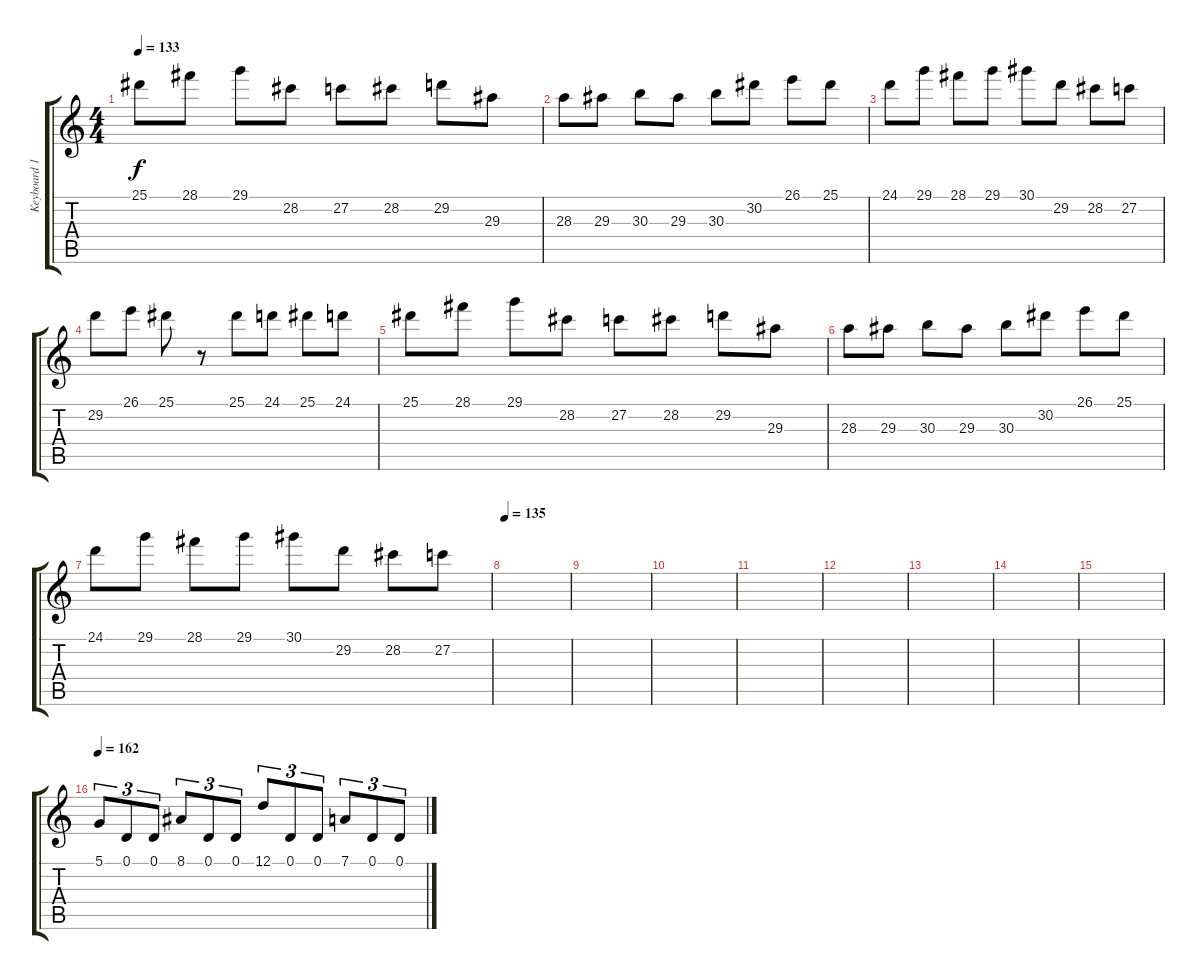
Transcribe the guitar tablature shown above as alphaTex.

\track ("Keyboard 1" "Keyboard 1") {instrument musicbox}
\staff {score tabs}
\tuning (D4 A3 F3 C3 G2 D2) {hide}
\ts (4 4)
\tempo 133
\clef g2
\ks c
25.1.8{dy f} 28.1.8 29.1.8 28.2.8 27.2.8 28.2.8 29.2.8 29.3.8 |
28.3.8 29.3.8 30.3.8 29.3.8 30.3.8 30.2.8 26.1.8 25.1.8 |
24.1.8 29.1.8 28.1.8 29.1.8 30.1.8 29.2.8 28.2.8 27.2.8 |
29.2.8 26.1.8 25.1.8 r.8 25.1.8 24.1.8 25.1.8 24.1.8 |
25.1.8 28.1.8 29.1.8 28.2.8 27.2.8 28.2.8 29.2.8 29.3.8 |
28.3.8 29.3.8 30.3.8 29.3.8 30.3.8 30.2.8 26.1.8 25.1.8 |
24.1.8 29.1.8 28.1.8 29.1.8 30.1.8 29.2.8 28.2.8 27.2.8 |
\tempo 135
|
|
|
|
|
|
|
|
\tempo 162
5.1.8{tu (3 2) volume 12 instrument brightacousticpiano} 0.1.8{tu (3 2)} 0.1.8{tu (3 2)} 8.1.8{tu (3 2)} 0.1.8{tu (3 2)} 0.1.8{tu (3 2)} 12.1.8{tu (3 2)} 0.1.8{tu (3 2)} 0.1.8{tu (3 2)} 7.1.8{tu (3 2)} 0.1.8{tu (3 2)} 0.1.8{tu (3 2)}
